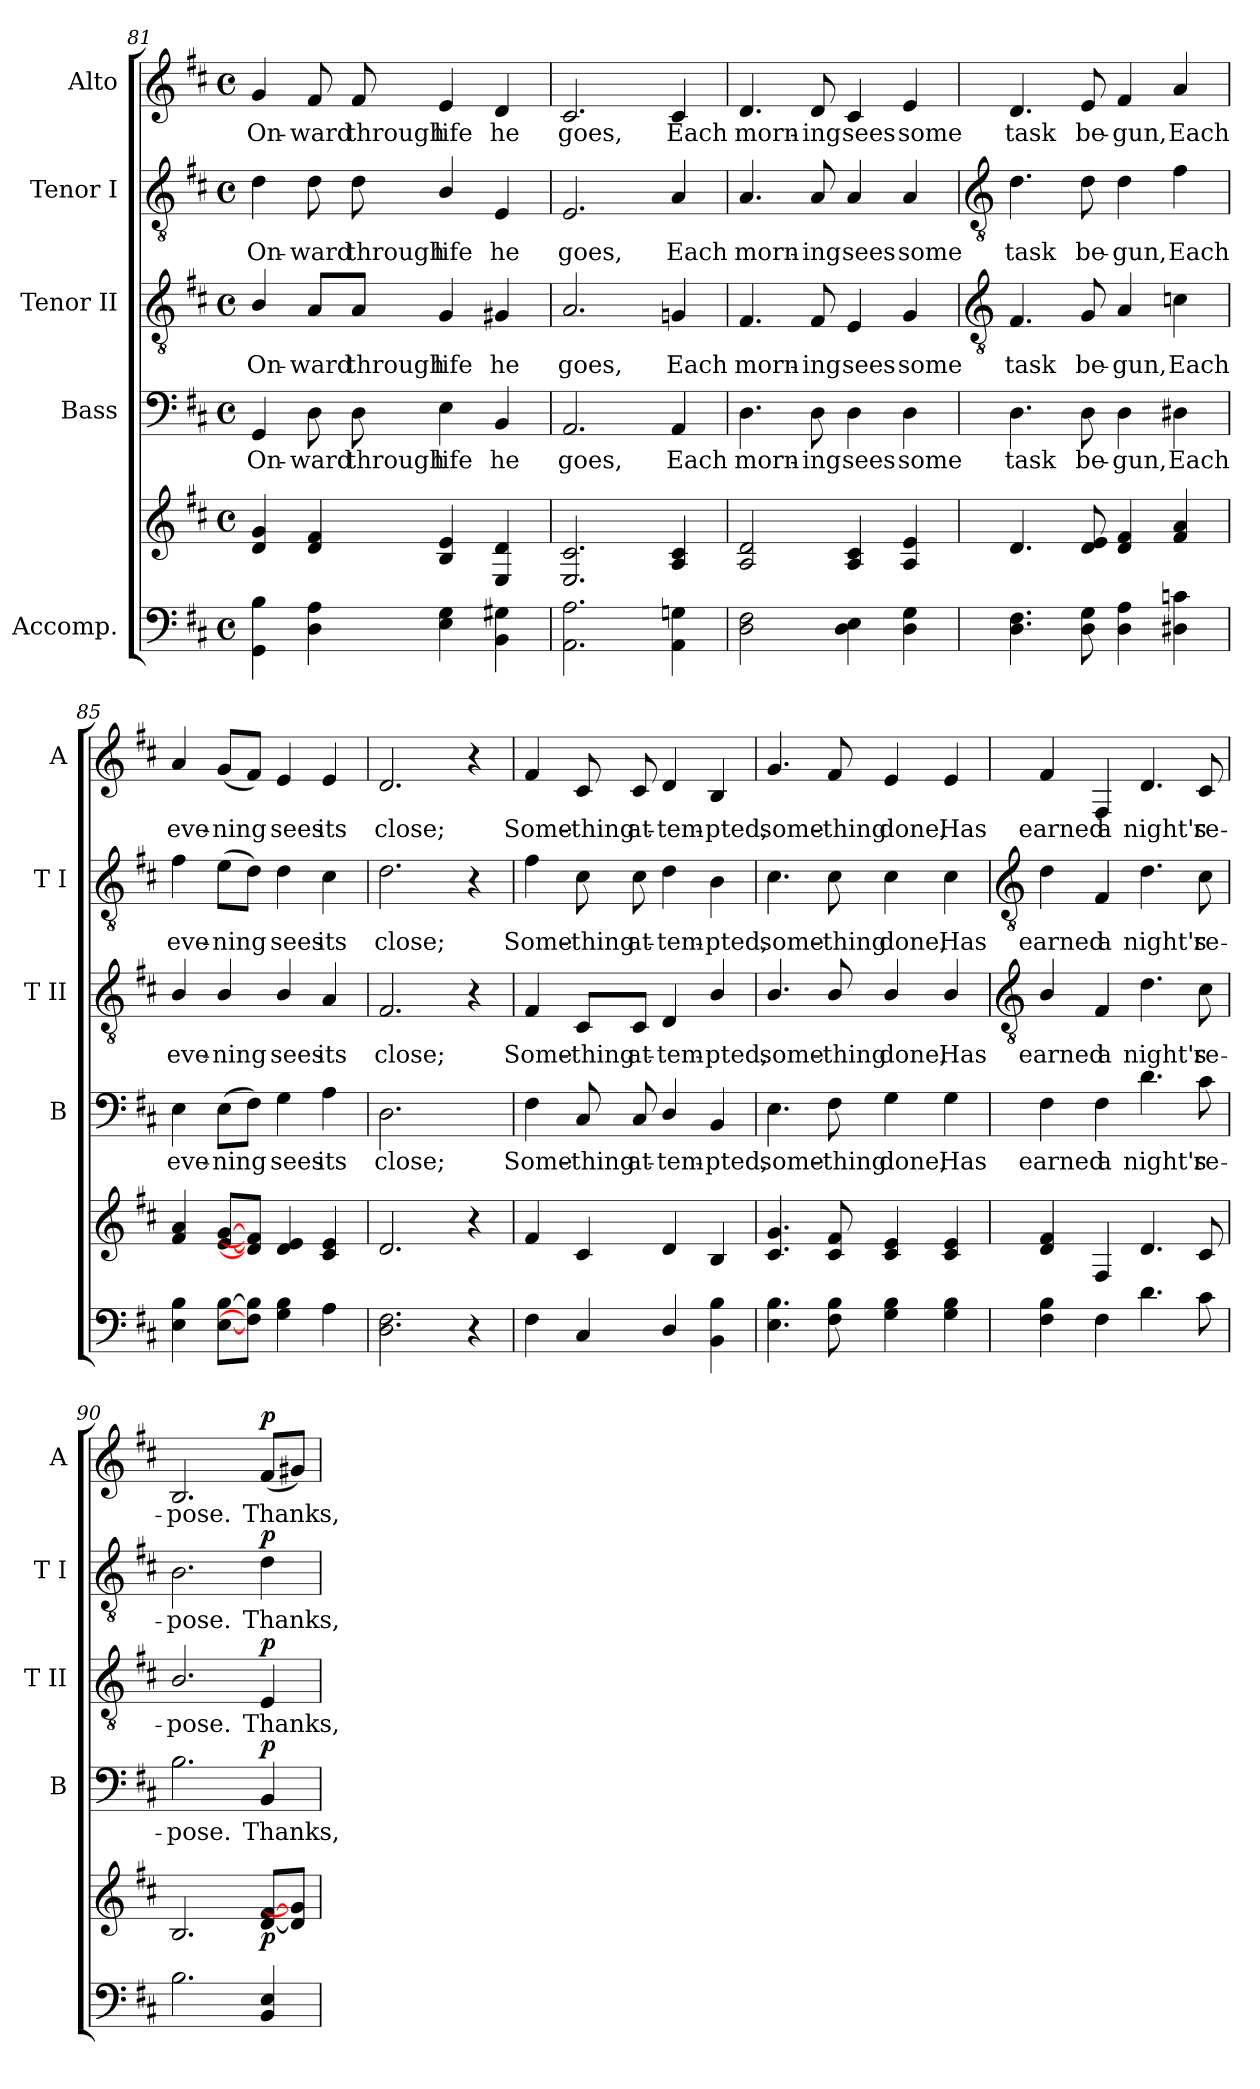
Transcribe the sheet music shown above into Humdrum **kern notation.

**kern	**kern	**dynam	**kern	**text	**dynam	**kern	**text	**dynam	**kern	**text	**dynam	**kern	**text	**dynam
*part5	*part5	*part5	*part4	*part4	*part4	*part3	*part3	*part3	*part2	*part2	*part2	*part1	*part1	*part1
*staff6	*staff5	*staff5/6	*staff4	*staff4	*staff4	*staff3	*staff3	*staff3	*staff2	*staff2	*staff2	*staff1	*staff1	*staff1
*I"Accomp.	*	*	*I"Bass	*	*	*I"Tenor II	*	*	*I"Tenor I	*	*	*I"Alto	*	*
*	*	*	*I'B	*	*	*I'T II	*	*	*I'T I	*	*	*I'A	*	*
*clefF4	*clefG2	*	*clefF4	*	*	*clefGv2	*	*	*clefGv2	*	*	*clefG2	*	*
*k[f#c#]	*k[f#c#]	*	*k[f#c#]	*	*	*k[f#c#]	*	*	*k[f#c#]	*	*	*k[f#c#]	*	*
*D:	*D:	*	*D:	*	*	*D:	*	*	*D:	*	*	*D:	*	*
*M4/4	*M4/4	*	*M4/4	*	*	*M4/4	*	*	*M4/4	*	*	*M4/4	*	*
*met(c)	*met(c)	*	*met(c)	*	*	*met(c)	*	*	*met(c)	*	*	*met(c)	*	*
=81	=81	=81	=81	=81	=81	=81	=81	=81	=81	=81	=81	=81	=81	=81
!	!	!	!	!LO:LY:b	!	!	!LO:LY:b	!	!	!LO:LY:b	!	!	!LO:LY:b	!
4GG 4B	4d 4g	.	4GG	On-	.	4B/	On-	.	4d	On-	.	4g	On-	.
!	!	!	!	!LO:LY:b	!	!	!LO:LY:b	!	!	!LO:LY:b	!	!	!LO:LY:b	!
4D 4A	4d 4f#	.	8D	-ward	.	8A/L	-ward	.	8d	-ward	.	8f#	-ward	.
!	!	!	!	!LO:LY:b	!	!	!LO:LY:b	!	!	!LO:LY:b	!	!	!LO:LY:b	!
.	.	.	8D	through	.	8A/J	through	.	8d	through	.	8f#	through	.
!	!	!	!	!LO:LY:b	!	!	!LO:LY:b	!	!	!LO:LY:b	!	!	!LO:LY:b	!
4E 4G	4B 4e	.	4E	life	.	4G/	life	.	4B/	life	.	4e	life	.
!	!	!	!	!LO:LY:b	!	!	!LO:LY:b	!	!	!LO:LY:b	!	!	!LO:LY:b	!
4BB 4G#X	4E 4d	.	4BB	he	.	4G#X/	he	.	4E	he	.	4d	he	.
=82	=82	=82	=82	=82	=82	=82	=82	=82	=82	=82	=82	=82	=82	=82
!	!	!	!	!LO:LY:b	!	!	!LO:LY:b	!	!	!LO:LY:b	!	!	!LO:LY:b	!
2.AA 2.A	2.E 2.c#	.	2.AA	goes,	.	2.A	goes,	.	2.E	goes,	.	2.c#	goes,	.
!	!	!	!	!LO:LY:b	!	!	!LO:LY:b	!	!	!LO:LY:b	!	!	!LO:LY:b	!
4AA 4Gn	4A 4c#	.	4AA	Each	.	4Gn	Each	.	4A	Each	.	4c#	Each	.
=83	=83	=83	=83	=83	=83	=83	=83	=83	=83	=83	=83	=83	=83	=83
!	!	!	!	!LO:LY:b	!	!	!LO:LY:b	!	!	!LO:LY:b	!	!	!LO:LY:b	!
2D 2F#	2A 2d	.	4.D	morn-	.	4.F#	morn-	.	4.A	morn-	.	4.d	morn-	.
!	!	!	!	!LO:LY:b	!	!	!LO:LY:b	!	!	!LO:LY:b	!	!	!LO:LY:b	!
.	.	.	8D	-ing	.	8F#	-ing	.	8A	-ing	.	8d	-ing	.
!	!	!	!	!LO:LY:b	!	!	!LO:LY:b	!	!	!LO:LY:b	!	!	!LO:LY:b	!
4D 4E	4A 4c#	.	4D	sees	.	4E	sees	.	4A	sees	.	4c#	sees	.
!	!	!	!	!LO:LY:b	!	!	!LO:LY:b	!	!	!LO:LY:b	!	!	!LO:LY:b	!
4D 4G	4A 4e	.	4D	some	.	4G	some	.	4A	some	.	4e	some	.
!!LO:LB:g=z
=84	=84	=84	=84	=84	=84	=84	=84	=84	=84	=84	=84	=84	=84	=84
*	*	*	*	*	*	*clefGv2	*	*	*clefGv2	*	*	*	*	*
!	!	!	!	!LO:LY:b	!	!	!LO:LY:b	!	!	!LO:LY:b	!	!	!LO:LY:b	!
4.D 4.F#	4.d	.	4.D	task	.	4.F#	task	.	4.d	task	.	4.d	task	.
!	!	!	!	!LO:LY:b	!	!	!LO:LY:b	!	!	!LO:LY:b	!	!	!LO:LY:b	!
8D 8G	8d 8e	.	8D	be-	.	8G	be-	.	8d	be-	.	8e	be-	.
!	!	!	!	!LO:LY:b	!	!	!LO:LY:b	!	!	!LO:LY:b	!	!	!LO:LY:b	!
4D 4A	4d 4f#	.	4D	-gun,	.	4A	-gun,	.	4d	-gun,	.	4f#	-gun,	.
!	!	!	!	!LO:LY:b	!	!	!LO:LY:b	!	!	!LO:LY:b	!	!	!LO:LY:b	!
4D#X 4cn	4f# 4a	.	4D#X	Each	.	4cn\	Each	.	4f#	Each	.	4a	Each	.
=85	=85	=85	=85	=85	=85	=85	=85	=85	=85	=85	=85	=85	=85	=85
!	!	!	!	!LO:LY:b	!	!	!LO:LY:b	!	!	!LO:LY:b	!	!	!LO:LY:b	!
4E 4B	4f# 4a	.	4E	eve-	.	4B/	eve-	.	4f#	eve-	.	4a	eve-	.
!	!	!	!	!LO:LY:b	!	!	!LO:LY:b	!	!	!LO:LY:b	!	!	!LO:LY:b	!
[8E [8BL	[8e [8gL	.	(>8EL	-ning	.	4B/	-ning	.	(>8eL	-ning	.	(<8gL	-ning	.
8F#] 8B]J	8d] 8f#]J	.	8F#J)	.	.	.	.	.	8dJ)	.	.	8f#J)	.	.
!	!	!	!	!LO:LY:b	!	!	!LO:LY:b	!	!	!LO:LY:b	!	!	!LO:LY:b	!
4G 4B	4d 4e	.	4G	sees	.	4B/	sees	.	4d	sees	.	4e	sees	.
!	!	!	!	!LO:LY:b	!	!	!LO:LY:b	!	!	!LO:LY:b	!	!	!LO:LY:b	!
4A	4c# 4e	.	4A	its	.	4A	its	.	4c#	its	.	4e	its	.
=86	=86	=86	=86	=86	=86	=86	=86	=86	=86	=86	=86	=86	=86	=86
!	!	!	!	!LO:LY:b	!	!	!LO:LY:b	!	!	!LO:LY:b	!	!	!LO:LY:b	!
2.D 2.F#	2.d	.	2.D	close;	.	2.F#	close;	.	2.d	close;	.	2.d	close;	.
4r	4r	.	4ryy	.	.	4r	.	.	4r	.	.	4r	.	.
=87	=87	=87	=87	=87	=87	=87	=87	=87	=87	=87	=87	=87	=87	=87
!	!	!	!	!LO:LY:b	!	!	!LO:LY:b	!	!	!LO:LY:b	!	!	!LO:LY:b	!
4F#	4f#	.	4F#	Some-	.	4F#	Some-	.	4f#	Some-	.	4f#	Some-	.
!	!	!	!	!LO:LY:b	!	!	!LO:LY:b	!	!	!LO:LY:b	!	!	!LO:LY:b	!
4C#	4c#	.	8C#	-thing	.	8C#/L	-thing	.	8c#	-thing	.	8c#	-thing	.
!	!	!	!	!LO:LY:b	!	!	!LO:LY:b	!	!	!LO:LY:b	!	!	!LO:LY:b	!
.	.	.	8C#	at-	.	8C#/J	at-	.	8c#	at-	.	8c#	at-	.
!	!	!	!	!LO:LY:b	!	!	!LO:LY:b	!	!	!LO:LY:b	!	!	!LO:LY:b	!
4D/	4d	.	4D/	-tem-	.	4D	-tem-	.	4d	-tem-	.	4d	-tem-	.
!	!	!	!	!LO:LY:b	!	!	!LO:LY:b	!	!	!LO:LY:b	!	!	!LO:LY:b	!
4BB 4B	4B	.	4BB	-pted,	.	4B/	-pted,	.	4B	-pted,	.	4B	-pted,	.
=88	=88	=88	=88	=88	=88	=88	=88	=88	=88	=88	=88	=88	=88	=88
!	!	!	!	!LO:LY:b	!	!	!LO:LY:b	!	!	!LO:LY:b	!	!	!LO:LY:b	!
4.E 4.B	4.c# 4.g	.	4.E	some-	.	4.B/	some-	.	4.c#	some-	.	4.g	some-	.
!	!	!	!	!LO:LY:b	!	!	!LO:LY:b	!	!	!LO:LY:b	!	!	!LO:LY:b	!
8F# 8B	8c# 8f#	.	8F#	-thing	.	8B/	-thing	.	8c#	-thing	.	8f#	-thing	.
!	!	!	!	!LO:LY:b	!	!	!LO:LY:b	!	!	!LO:LY:b	!	!	!LO:LY:b	!
4G 4B	4c# 4e	.	4G	done,	.	4B/	done,	.	4c#	done,	.	4e	done,	.
!	!	!	!	!LO:LY:b	!	!	!LO:LY:b	!	!	!LO:LY:b	!	!	!LO:LY:b	!
4G 4B	4c# 4e	.	4G	Has	.	4B/	Has	.	4c#	Has	.	4e	Has	.
!!LO:LB:g=z
=89	=89	=89	=89	=89	=89	=89	=89	=89	=89	=89	=89	=89	=89	=89
*	*	*	*	*	*	*clefGv2	*	*	*clefGv2	*	*	*	*	*
!	!	!	!	!LO:LY:b	!	!	!LO:LY:b	!	!	!LO:LY:b	!	!	!LO:LY:b	!
4F# 4B	4d 4f#	.	4F#	earned	.	4B/	earned	.	4d	earned	.	4f#	earned	.
!	!	!	!	!LO:LY:b	!	!	!LO:LY:b	!	!	!LO:LY:b	!	!	!LO:LY:b	!
4F#	4F#	.	4F#	a	.	4F#	a	.	4F#	a	.	4F#	a	.
!	!	!	!	!LO:LY:b	!	!	!LO:LY:b	!	!	!LO:LY:b	!	!	!LO:LY:b	!
4.d	4.d	.	4.d	night's	.	4.d	night's	.	4.d	night's	.	4.d	night's	.
!	!	!	!	!LO:LY:b	!	!	!LO:LY:b	!	!	!LO:LY:b	!	!	!LO:LY:b	!
8c#	8c#/	.	8c#\	re-	.	8c#\	re-	.	8c#\	re-	.	8c#/	re-	.
=90	=90	=90	=90	=90	=90	=90	=90	=90	=90	=90	=90	=90	=90	=90
!	!	!	!	!LO:LY:b	!	!	!LO:LY:b	!	!	!LO:LY:b	!	!	!LO:LY:b	!
2.B	2.B/	.	2.B	-pose.	.	2.B/	-pose.	.	2.B	-pose.	.	2.B	-pose.	.
!	!	!LO:DY:b	!	!LO:LY:b	!LO:DY:b	!	!LO:LY:b	!LO:DY:b	!	!LO:LY:b	!LO:DY:b	!	!LO:LY:b	!LO:DY:b
4BB 4E	[8d [8f#L	p	4BB	Thanks,	p	4E	Thanks,	p	4d	Thanks,	p	(<8f#L	Thanks,	p
.	8d] 8g#]J	.	.	.	.	.	.	.	.	.	.	8g#XJ)	.	.
=	=	=	=	=	=	=	=	=	=	=	=	=	=	=
*-	*-	*-	*-	*-	*-	*-	*-	*-	*-	*-	*-	*-	*-	*-
